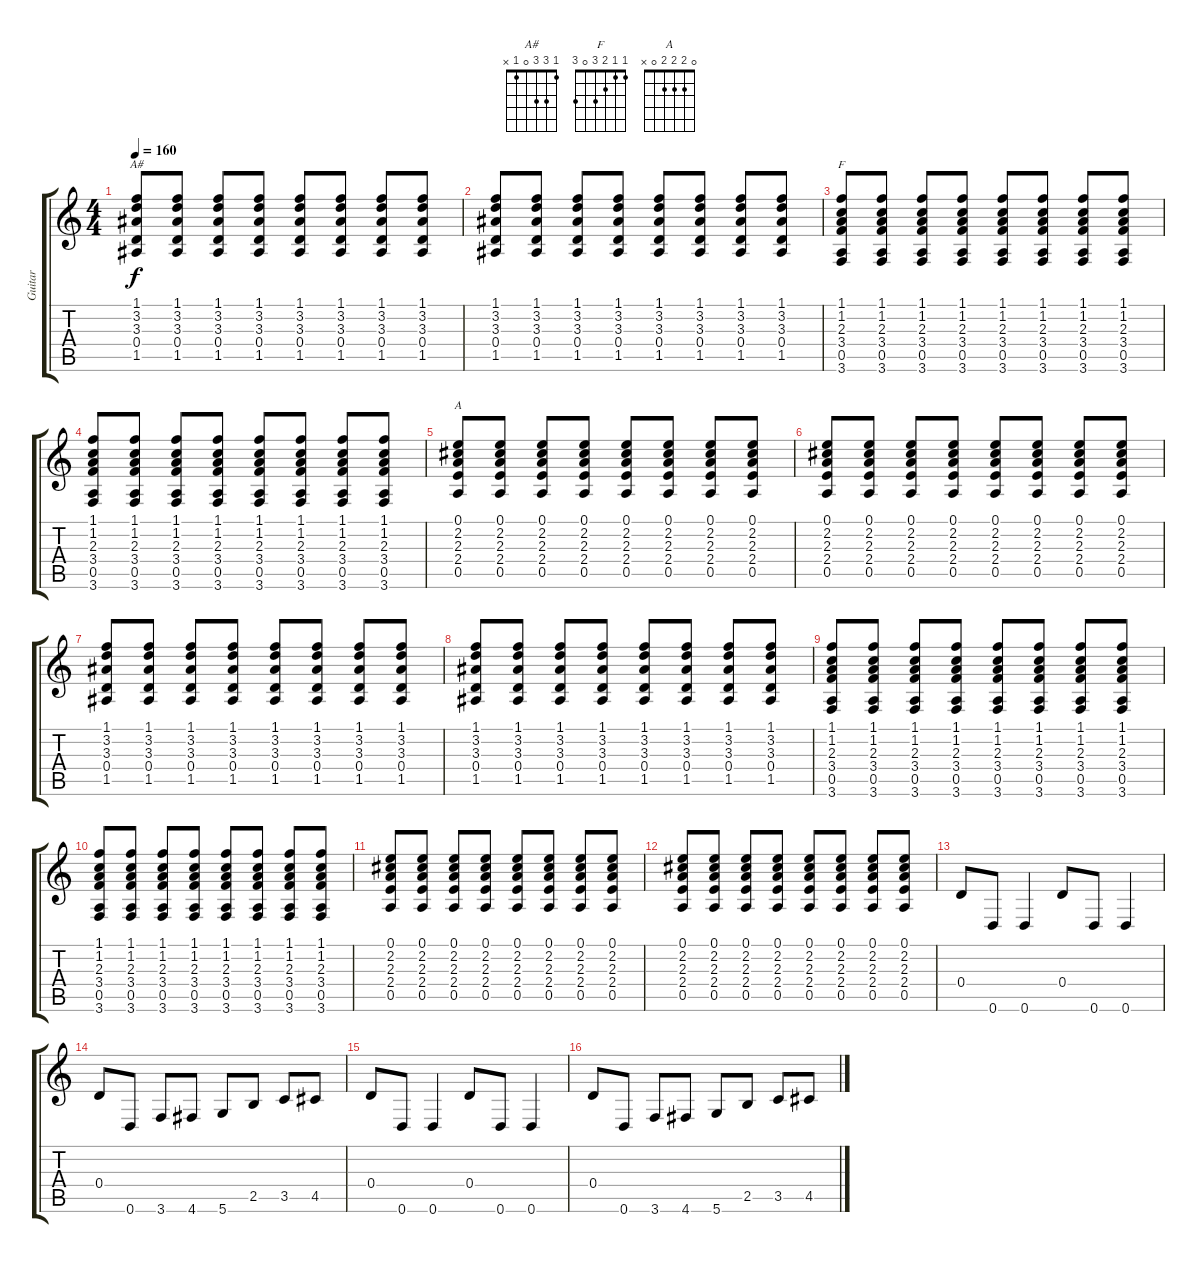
\track ("Guitar" "Guitar") {instrument distortionguitar}
\staff {score tabs}
\tuning (E4 B3 G3 D3 A2 D2) {hide}
\chord ("A#" 1 3 3 0 1 x)
\chord ("F" 1 1 2 3 0 3)
\chord ("A" 0 2 2 2 0 x)
\ts (4 4)
\tempo 160
\clef g2
\ks c
(1.1 3.2 3.3 0.4 1.5).8{ch "A#" dy f} (1.1 3.2 3.3 0.4 1.5).8 (1.1 3.2 3.3 0.4 1.5).8 (1.1 3.2 3.3 0.4 1.5).8 (1.1 3.2 3.3 0.4 1.5).8 (1.1 3.2 3.3 0.4 1.5).8 (1.1 3.2 3.3 0.4 1.5).8 (1.1 3.2 3.3 0.4 1.5).8 |
(1.1 3.2 3.3 0.4 1.5).8 (1.1 3.2 3.3 0.4 1.5).8 (1.1 3.2 3.3 0.4 1.5).8 (1.1 3.2 3.3 0.4 1.5).8 (1.1 3.2 3.3 0.4 1.5).8 (1.1 3.2 3.3 0.4 1.5).8 (1.1 3.2 3.3 0.4 1.5).8 (1.1 3.2 3.3 0.4 1.5).8 |
(1.1 1.2 2.3 3.4 0.5 3.6).8{ch "F"} (1.1 1.2 2.3 3.4 0.5 3.6).8 (1.1 1.2 2.3 3.4 0.5 3.6).8 (1.1 1.2 2.3 3.4 0.5 3.6).8 (1.1 1.2 2.3 3.4 0.5 3.6).8 (1.1 1.2 2.3 3.4 0.5 3.6).8 (1.1 1.2 2.3 3.4 0.5 3.6).8 (1.1 1.2 2.3 3.4 0.5 3.6).8 |
(1.1 1.2 2.3 3.4 0.5 3.6).8 (1.1 1.2 2.3 3.4 0.5 3.6).8 (1.1 1.2 2.3 3.4 0.5 3.6).8 (1.1 1.2 2.3 3.4 0.5 3.6).8 (1.1 1.2 2.3 3.4 0.5 3.6).8 (1.1 1.2 2.3 3.4 0.5 3.6).8 (1.1 1.2 2.3 3.4 0.5 3.6).8 (1.1 1.2 2.3 3.4 0.5 3.6).8 |
(0.1 2.2 2.3 2.4 0.5).8{ch "A"} (0.1 2.2 2.3 2.4 0.5).8 (0.1 2.2 2.3 2.4 0.5).8 (0.1 2.2 2.3 2.4 0.5).8 (0.1 2.2 2.3 2.4 0.5).8 (0.1 2.2 2.3 2.4 0.5).8 (0.1 2.2 2.3 2.4 0.5).8 (0.1 2.2 2.3 2.4 0.5).8 |
(0.1 2.2 2.3 2.4 0.5).8 (0.1 2.2 2.3 2.4 0.5).8 (0.1 2.2 2.3 2.4 0.5).8 (0.1 2.2 2.3 2.4 0.5).8 (0.1 2.2 2.3 2.4 0.5).8 (0.1 2.2 2.3 2.4 0.5).8 (0.1 2.2 2.3 2.4 0.5).8 (0.1 2.2 2.3 2.4 0.5).8 |
(1.1 3.2 3.3 0.4 1.5).8 (1.1 3.2 3.3 0.4 1.5).8 (1.1 3.2 3.3 0.4 1.5).8 (1.1 3.2 3.3 0.4 1.5).8 (1.1 3.2 3.3 0.4 1.5).8 (1.1 3.2 3.3 0.4 1.5).8 (1.1 3.2 3.3 0.4 1.5).8 (1.1 3.2 3.3 0.4 1.5).8 |
(1.1 3.2 3.3 0.4 1.5).8 (1.1 3.2 3.3 0.4 1.5).8 (1.1 3.2 3.3 0.4 1.5).8 (1.1 3.2 3.3 0.4 1.5).8 (1.1 3.2 3.3 0.4 1.5).8 (1.1 3.2 3.3 0.4 1.5).8 (1.1 3.2 3.3 0.4 1.5).8 (1.1 3.2 3.3 0.4 1.5).8 |
(1.1 1.2 2.3 3.4 0.5 3.6).8 (1.1 1.2 2.3 3.4 0.5 3.6).8 (1.1 1.2 2.3 3.4 0.5 3.6).8 (1.1 1.2 2.3 3.4 0.5 3.6).8 (1.1 1.2 2.3 3.4 0.5 3.6).8 (1.1 1.2 2.3 3.4 0.5 3.6).8 (1.1 1.2 2.3 3.4 0.5 3.6).8 (1.1 1.2 2.3 3.4 0.5 3.6).8 |
(1.1 1.2 2.3 3.4 0.5 3.6).8 (1.1 1.2 2.3 3.4 0.5 3.6).8 (1.1 1.2 2.3 3.4 0.5 3.6).8 (1.1 1.2 2.3 3.4 0.5 3.6).8 (1.1 1.2 2.3 3.4 0.5 3.6).8 (1.1 1.2 2.3 3.4 0.5 3.6).8 (1.1 1.2 2.3 3.4 0.5 3.6).8 (1.1 1.2 2.3 3.4 0.5 3.6).8 |
(0.1 2.2 2.3 2.4 0.5).8 (0.1 2.2 2.3 2.4 0.5).8 (0.1 2.2 2.3 2.4 0.5).8 (0.1 2.2 2.3 2.4 0.5).8 (0.1 2.2 2.3 2.4 0.5).8 (0.1 2.2 2.3 2.4 0.5).8 (0.1 2.2 2.3 2.4 0.5).8 (0.1 2.2 2.3 2.4 0.5).8 |
(0.1 2.2 2.3 2.4 0.5).8 (0.1 2.2 2.3 2.4 0.5).8 (0.1 2.2 2.3 2.4 0.5).8 (0.1 2.2 2.3 2.4 0.5).8 (0.1 2.2 2.3 2.4 0.5).8 (0.1 2.2 2.3 2.4 0.5).8 (0.1 2.2 2.3 2.4 0.5).8 (0.1 2.2 2.3 2.4 0.5).8 |
0.4.8 0.6.8 0.6.4 0.4.8 0.6.8 0.6.4 |
0.4.8 0.6.8 3.6.8 4.6.8 5.6.8 2.5.8 3.5.8 4.5.8 |
0.4.8 0.6.8 0.6.4 0.4.8 0.6.8 0.6.4 |
0.4.8 0.6.8 3.6.8 4.6.8 5.6.8 2.5.8 3.5.8 4.5.8
